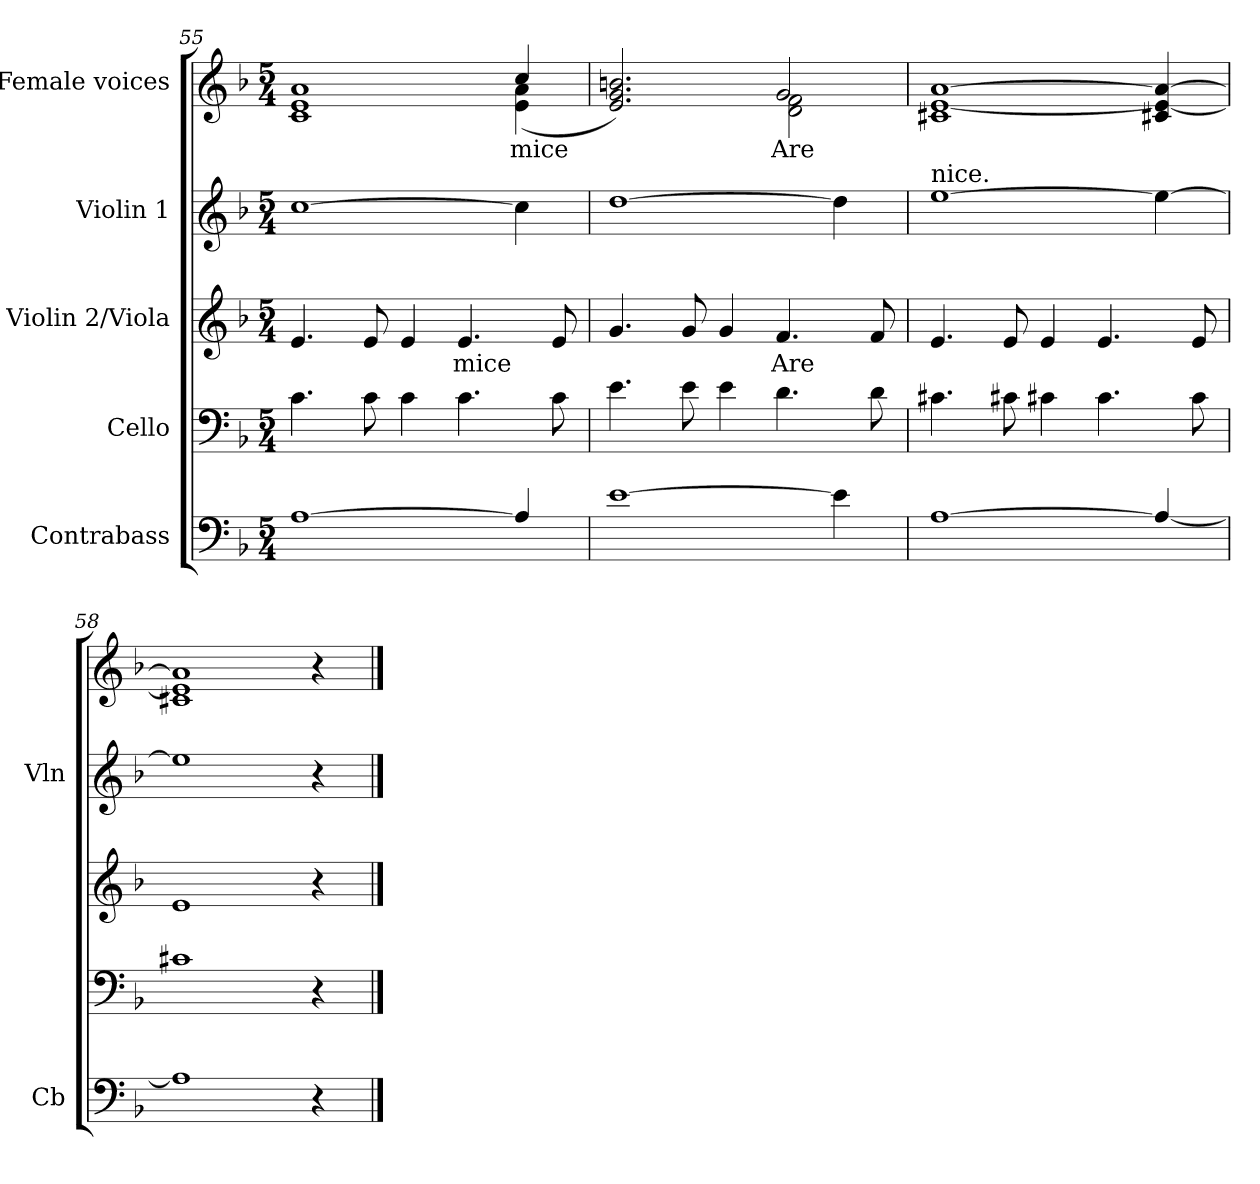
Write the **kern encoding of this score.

**kern	**kern	**kern	**text	**kern	**kern	**text
*part5	*part4	*part3	*part3	*part2	*part1	*part1
*staff5	*staff4	*staff3	*staff3	*staff2	*staff1	*staff1
*I"Contrabass	*I"Cello	*I"Violin 2/Viola	*	*I"Violin 1	*I"Female voices	*
*I'Cb	*	*	*	*I'Vln	*	*
*clefF4	*clefF4	*clefG2	*	*clefG2	*clefG2	*
*ITrd7c12	*	*	*	*	*	*
*k[b-]	*k[b-]	*k[b-]	*	*k[b-]	*k[b-]	*
*F:	*F:	*F:	*	*F:	*F:	*
*M5/4	*M5/4	*M5/4	*	*M5/4	*M5/4	*
=55	=55	=55	=55	=55	=55	=55
*	*	*	*	*	*^	*
[<1AA	4.c\	4.e/	.	[>1cc	1e 1a	1c	.
.	8c\	8e/	.	.	.	.	.
.	4c\	4e/	.	.	.	.	.
!	!	!	!LO:LY:a	!	!	!	!
.	4.c\	4.e/	mice	.	.	.	.
!	!	!	!	!	!	!	!LO:LY:b
4AA/]	.	.	.	4cc\]	4cc/	(4e\ 4a\	mice
.	8c\	8e/	.	.	.	.	.
=56	=56	=56	=56	=56	=56	=56	=56
[>1E	4.e\	4.g/	.	[>1dd	2.e/ 2.g/ 2.bn/)	2.ryy	.
.	8e\	8g/	.	.	.	.	.
.	4e\	4g/	.	.	.	.	.
!	!	!	!LO:LY:a	!	!	!	!LO:LY:b
.	4.d\	4.f/	Are	.	2g/	2d\ 2f\	Are
4E\]	.	.	.	4dd\]	.	.	.
.	8d\	8f/	.	.	.	.	.
*	*	*	*	*	*v	*v	*
!!LO:LB:g=z
=57	=57	=57	=57	=57	=57	=57
!	!	!	!	!LO:TX:a:t=nice.	!	!
[<1AA	4.c#X\	4.e/	.	[>1ee	1c#X [<1e [>1a	.
.	8c#X\	8e/	.	.	.	.
.	4c#X\	4e/	.	.	.	.
.	4.c#\	4.e/	.	.	.	.
4AA/_	.	.	.	4ee\_	4c#X/ 4e/_ 4a/_	.
.	8c#\	8e/	.	.	.	.
=58	=58	=58	=58	=58	=58	=58
1AA]	1c#X	1e	.	1ee]	1c#X 1e] 1a]	.
4r	4r	4r	.	4r	4r	.
==	==	==	==	==	==	==
*-	*-	*-	*-	*-	*-	*-
